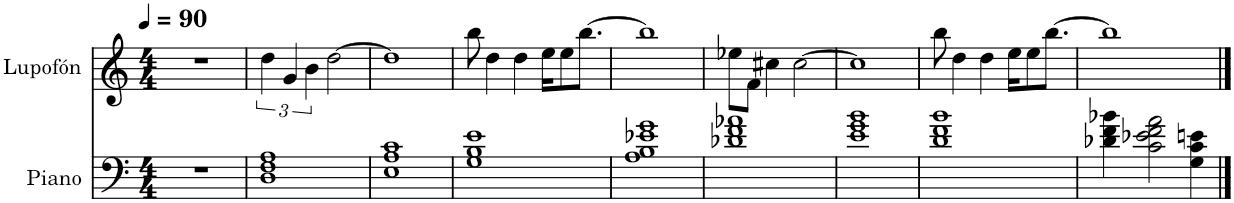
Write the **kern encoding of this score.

**kern	**kern
*part2	*part1
*staff2	*staff1
*I"Piano	*I"Lupofón
*I'Pno.	*I'Lup.
*clefF4	*clefG2
*	*Trd7c12
*k[]	*k[]
*M4/4	*M4/4
*MM90	*MM90
=1	=1
1r	1r
=2	=2
1D 1F 1A	6dd\
.	6g/
.	6b\
.	[2dd\
=3	=3
1E 1A 1c	1dd]
=4	=4
1G 1B 1e	8bb\
.	4dd\
.	4dd\
.	16ee\KL
.	8ee\
.	[8.bb\J
=5	=5
1A 1B 1e-X 1g	1bb]
=6	=6
1d-X 1f 1a-X	8ee-X\L
.	8f\J
.	4cc#X\
.	[2cc#\
=7	=7
1e 1g 1b	1cc#]
=8	=8
1d 1f 1b	8bb\
.	4dd\
.	4dd\
.	16ee\KL
.	8ee\
.	[8.bb\J
=9	=9
4d-X\ 4f\ 4b-X\	1bb]
2c\ 2e-X\ 2f\ 2a\	.
4G\ 4c\ 4en\	.
==	==
*-	*-
